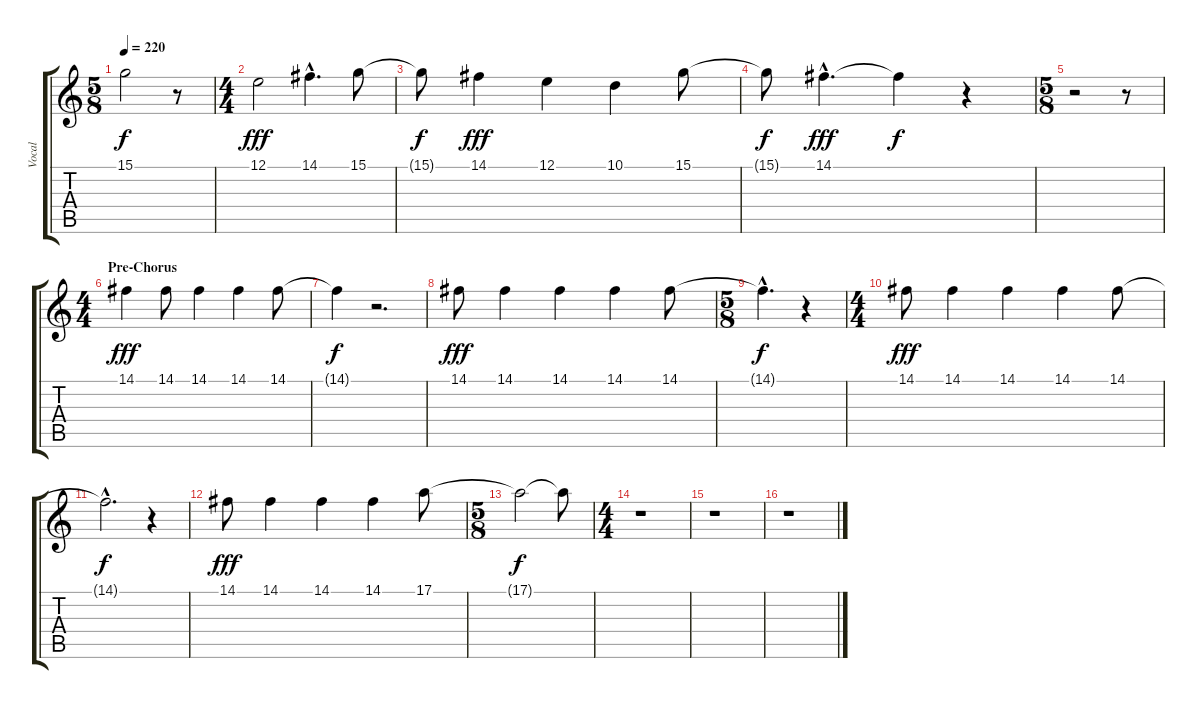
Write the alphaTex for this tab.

\track ("Vocal" "Vocal") {instrument lead1square}
\staff {score tabs}
\tuning (E4 B3 G3 D3 A2 E2) {hide}
\ts (5 8)
\tempo 220
\clef g2
\ks c
15.1{t}.2{dy f} r.8 |
\ts (4 4)
12.1.2{dy fff} 14.1{hac}.4{d} 15.1.8 |
15.1{t}.8{dy f} 14.1.4{dy fff} 12.1.4 10.1.4 15.1.8 |
15.1{t}.8{dy f} 14.1{hac}.4{d dy fff} 14.1{t}.4{dy f} r.4 |
\ts (5 8)
r.2 r.8 |
\ts (4 4)
\section ("" "Pre-Chorus")
14.1.4{dy fff} 14.1.8 14.1.4 14.1.4 14.1.8 |
14.1{t}.4{dy f} r.2{d} |
14.1.8{dy fff} 14.1.4 14.1.4 14.1.4 14.1.8 |
\ts (5 8)
14.1{hac t}.4{d dy f} r.4 |
\ts (4 4)
14.1.8{dy fff} 14.1.4 14.1.4 14.1.4 14.1.8 |
14.1{hac t}.2{d dy f} r.4 |
14.1.8{dy fff} 14.1.4 14.1.4 14.1.4 17.1.8 |
\ts (5 8)
17.1{t}.2{dy f} 17.1{t}.8 |
\ts (4 4)
r.1 |
r.1 |
r.1
